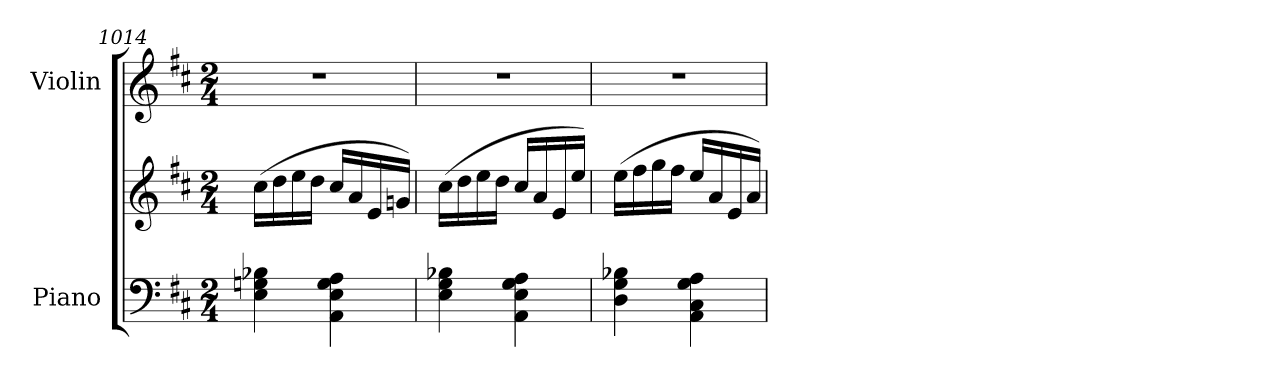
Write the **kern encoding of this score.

**kern	**kern	**kern
*part2	*part2	*part1
*staff3	*staff2	*staff1
*I"Piano	*	*I"Violin
*I'Pno.	*	*I'Vln.
*clefF4	*clefG2	*clefG2
*k[f#c#]	*k[f#c#]	*k[f#c#]
*M2/4	*M2/4	*M2/4
=1014	=1014	=1014
4E\ 4Gn\ 4B-X\	(16cc#\LL	2r
.	16dd\	.
.	16ee\	.
.	16dd\JJ	.
4AA\ 4E\ 4G\ 4A\	16cc#/LL	.
.	16a/	.
.	16e/	.
.	16gn/JJ)	.
=1015	=1015	=1015
4E\ 4G\ 4B-X\	(16cc#\LL	2r
.	16dd\	.
.	16ee\	.
.	16dd\JJ	.
4AA\ 4E\ 4G\ 4A\	16cc#/LL	.
.	16a/	.
.	16e/	.
.	16ee/JJ)	.
!!LO:LB:g=z
=1016	=1016	=1016
4D\ 4G\ 4B-X\	(16ee\LL	2r
.	16ff#\	.
.	16gg\	.
.	16ff#\JJ	.
4AA\ 4C#\ 4G\ 4A\	16ee/LL	.
.	16a/	.
.	16e/	.
.	16a/JJ)	.
=	=	=
*-	*-	*-
